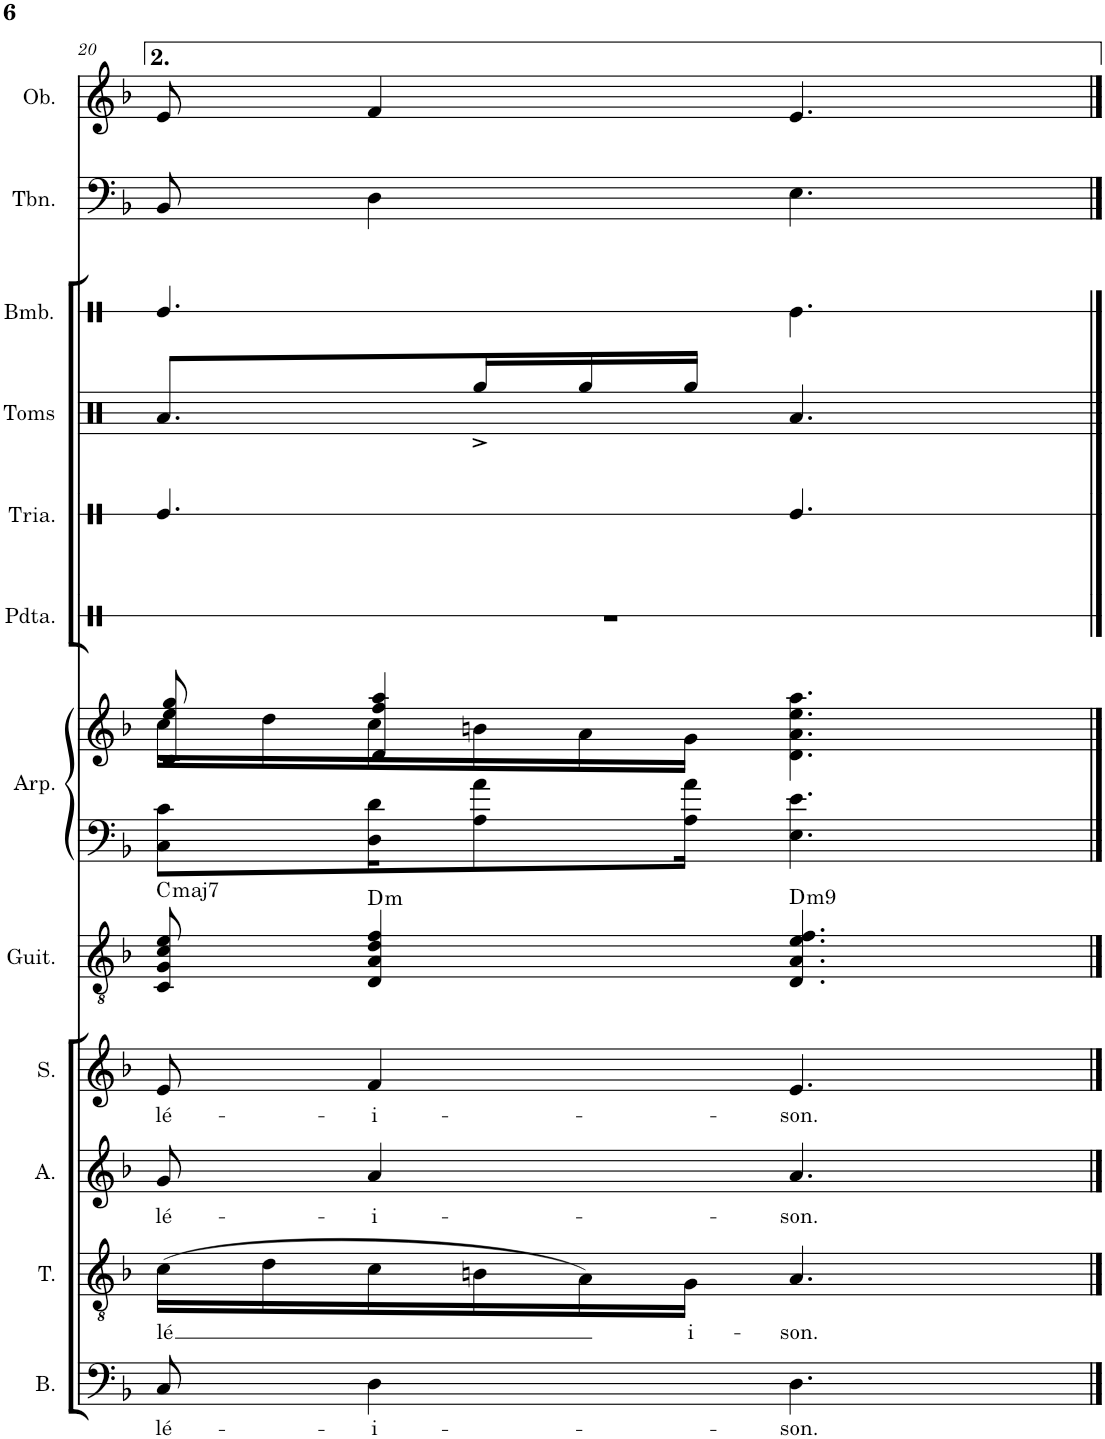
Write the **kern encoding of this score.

**kern	**text	**kern	**text	**kern	**text	**kern	**text	**kern	**harte	**kern	**kern	**kern	**kern	**kern	**kern	**kern	**kern
*part12	*part12	*part11	*part11	*part10	*part10	*part9	*part9	*part8	*part8	*part7	*part7	*part6	*part5	*part4	*part3	*part2	*part1
*staff13	*staff13	*staff12	*staff12	*staff11	*staff11	*staff10	*staff10	*staff9	*	*staff8	*staff7	*staff6	*staff5	*staff4	*staff3	*staff2	*staff1
*I"Bajo	*	*I"Tenor	*	*I"Alto	*	*I"Soprano	*	*I"Guitarra acústica	*	*I"Arpa	*	*I"Pandereta	*I"Triángulo	*I"Toms	*I"Bombo	*I"Trombón	*I"Oboe
*I'B.	*	*I'T.	*	*I'A.	*	*I'S.	*	*I'Guit.	*	*I'Arp.	*	*I'Pdta.	*	*I'Toms	*I'Bmb.	*I'Tbn.	*I'Ob.
!!LO:PB:g=z
*clefF4	*	*clefGv2	*	*clefG2	*	*clefG2	*	*clefGv2	*	*clefF4	*clefG2	*clefX	*clefX	*clefX	*clefX	*clefF4	*clefG2
*k[b-]	*	*k[b-]	*	*k[b-]	*	*k[b-]	*	*k[b-]	*	*k[b-]	*k[b-]	*k[]	*k[]	*k[]	*k[]	*k[b-]	*k[b-]
*M6/8	*	*M6/8	*	*M6/8	*	*M6/8	*	*M6/8	*	*M6/8	*M6/8	*M6/8	*M6/8	*M6/8	*M6/8	*M6/8	*M6/8
=20	=20	=20	=20	=20	=20	=20	=20	=20	=20	=20	=20	=20	=20	=20	=20	=20	=20
!	!LO:LY:b	!	!LO:LY:b	!	!LO:LY:b	!	!LO:LY:b	!	!LO:H:kt=maj7	!	!	!	!	!	!	!	!
*	*	*	*	*	*	*	*	*	*	*	*^	*	*	*	*	*	*
8C/	-lé-	(16c\LL	-lé	8g/	-lé-	8e/	-lé-	8C/ 8G/ 8c/ 8e/	C:maj7	8C\ 8c\L	8c/ 8ee/ 8gg/	16cc\LL	2.r	4.Re/	8.Ra/L	4.Re/	8BB-/	8e/
.	.	16d\	.	.	.	.	.	.	.	.	.	16dd\	.	.	.	.	.	.
!	!LO:LY:b	!	!	!	!LO:LY:b	!	!LO:LY:b	!	!LO:H:kt=m	!	!	!	!	!	!	!	!	!
4D\	-i-	16c\	.	4a/	-i-	4f/	-i-	4D/ 4A/ 4d/ 4f/	D:min	16D\ 16d\K	4d/ 4ff/ 4aa/	16cc\	.	.	.	.	4D\	4f/
.	.	16Bn\	.	.	.	.	.	.	.	8A\ 8a\	.	16bn\	.	.	16Rgg^/L	.	.	.
.	.	16A\)	.	.	.	.	.	.	.	.	.	16a\	.	.	16Rgg/	.	.	.
!	!	!	!LO:LY:b	!	!	!	!	!	!	!	!	!	!	!	!	!	!	!
.	.	16G\JJ	i-	.	.	.	.	.	.	16A\ 16a\Jk	.	16g\JJ	.	.	16Rgg/JJ	.	.	.
!	!LO:LY:b	!	!LO:LY:b	!	!LO:LY:b	!	!LO:LY:b	!	!LO:H:kt=m9	!	!	!	!	!	!	!	!	!
4.D\	-son.	4.A/	-son.	4.a/	-son.	4.e/	-son.	4.D/ 4.A/ 4.e/ 4.f/	D:min9	4.E\ 4.e\	4.d\ 4.a\ 4.ee\ 4.aa\	4.ryy	.	4.Re/	4.Ra/	4.Re\	4.E\	4.e/
*	*	*	*	*	*	*	*	*	*	*	*v	*v	*	*	*	*	*	*
==	==	==	==	==	==	==	==	==	==	==	==	==	==	==	==	==	==
*-	*-	*-	*-	*-	*-	*-	*-	*-	*-	*-	*-	*-	*-	*-	*-	*-	*-
